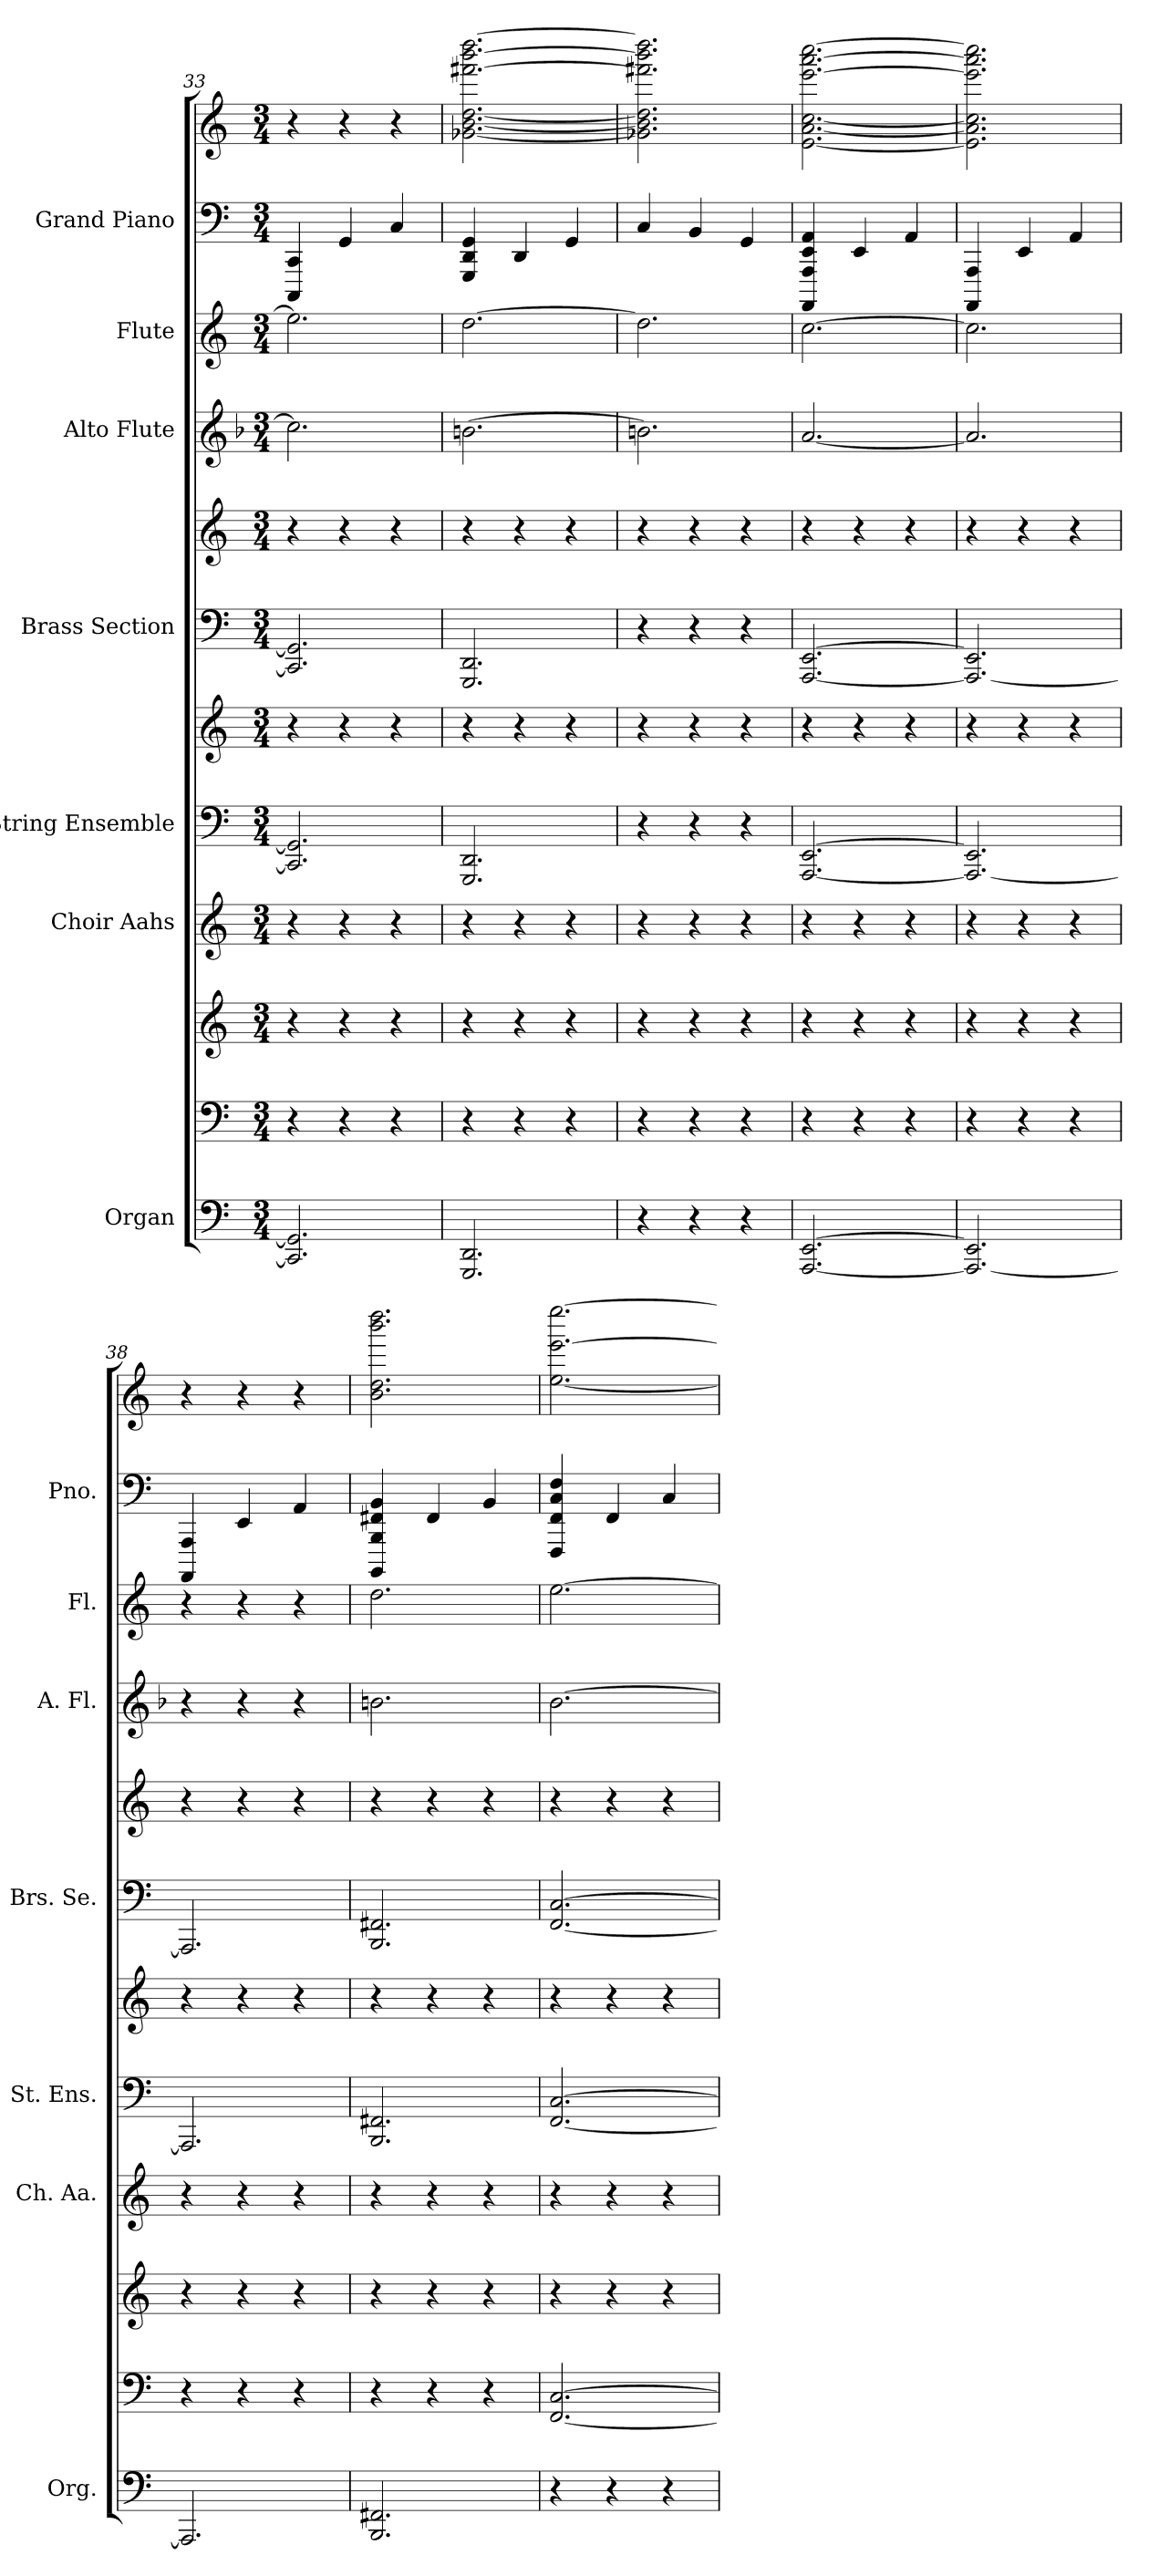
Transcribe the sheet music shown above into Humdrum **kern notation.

**kern	**kern	**kern	**kern	**kern	**kern	**kern	**kern	**kern	**kern	**kern	**kern
*part7	*part7	*part7	*part6	*part5	*part5	*part4	*part4	*part3	*part2	*part1	*part1
*staff12	*staff11	*staff10	*staff9	*staff8	*staff7	*staff6	*staff5	*staff4	*staff3	*staff2	*staff1
*I"Organ	*	*	*I"Choir Aahs	*I"String Ensemble	*	*I"Brass Section	*	*I"Alto Flute	*I"Flute	*I"Grand Piano	*
*I'Org.	*	*	*I'Ch. Aa.	*I'St. Ens.	*	*I'Brs. Se.	*	*I'A. Fl.	*I'Fl.	*I'Pno.	*
*clefF4	*clefF4	*clefG2	*clefG2	*clefF4	*clefG2	*clefF4	*clefG2	*clefG2	*clefG2	*clefF4	*clefG2
*	*	*	*	*	*	*	*	*ITrd3c5	*	*	*
*k[]	*k[]	*k[]	*k[]	*k[]	*k[]	*k[]	*k[]	*k[]	*k[]	*k[]	*k[]
*M3/4	*M3/4	*M3/4	*M3/4	*M3/4	*M3/4	*M3/4	*M3/4	*M3/4	*M3/4	*M3/4	*M3/4
=33	=33	=33	=33	=33	=33	=33	=33	=33	=33	=33	=33
2.CC] 2.GG]	4r	4r	4r	2.CC] 2.GG]	4r	2.CC] 2.GG]	4r	2.g]	2.ee]	4CC 4CCC	4r
.	4r	4r	4r	.	4r	.	4r	.	.	4GG	4r
.	4r	4r	4r	.	4r	.	4r	.	.	4C	4r
=34	=34	=34	=34	=34	=34	=34	=34	=34	=34	=34	=34
2.GGG 2.DD	4r	4r	4r	2.GGG 2.DD	4r	2.GGG 2.DD	4r	[2.f#X	[2.dd	4GGG 4GG 4DD	[2.dd [2.b [2.g-X [2.fff#X [2.bbb [2.dddd
.	4r	4r	4r	.	4r	.	4r	.	.	4DD	.
.	4r	4r	4r	.	4r	.	4r	.	.	4GG	.
=35	=35	=35	=35	=35	=35	=35	=35	=35	=35	=35	=35
4r	4r	4r	4r	4r	4r	4r	4r	2.f#X]	2.dd]	4C	2.dd] 2.b] 2.g-X] 2.fff#X] 2.bbb] 2.dddd]
4r	4r	4r	4r	4r	4r	4r	4r	.	.	4BB	.
4r	4r	4r	4r	4r	4r	4r	4r	.	.	4GG	.
=36	=36	=36	=36	=36	=36	=36	=36	=36	=36	=36	=36
[2.AAA [2.EE	4r	4r	4r	[2.AAA [2.EE	4r	[2.AAA [2.EE	4r	[2.e	[2.cc	4AA 4EE 4AAA 4AAAA	[2.cc [2.a [2.e [2.eee [2.aaa [2.cccc
.	4r	4r	4r	.	4r	.	4r	.	.	4EE	.
.	4r	4r	4r	.	4r	.	4r	.	.	4AA	.
=37	=37	=37	=37	=37	=37	=37	=37	=37	=37	=37	=37
2.AAA_ 2.EE]	4r	4r	4r	2.AAA_ 2.EE]	4r	2.AAA_ 2.EE]	4r	2.e]	2.cc]	4AAA 4AAAA	2.a] 2.cc] 2.e] 2.eee] 2.aaa] 2.cccc]
.	4r	4r	4r	.	4r	.	4r	.	.	4EE	.
.	4r	4r	4r	.	4r	.	4r	.	.	4AA	.
=38	=38	=38	=38	=38	=38	=38	=38	=38	=38	=38	=38
2.AAA]	4r	4r	4r	2.AAA]	4r	2.AAA]	4r	4r	4r	4AAA 4AAAA	4r
.	4r	4r	4r	.	4r	.	4r	4r	4r	4EE	4r
.	4r	4r	4r	.	4r	.	4r	4r	4r	4AA	4r
=39	=39	=39	=39	=39	=39	=39	=39	=39	=39	=39	=39
2.BBB 2.FF#X	4r	4r	4r	2.BBB 2.FF#X	4r	2.BBB 2.FF#X	4r	2.f#X	2.dd	4BBB 4FF#X 4BB 4BBBB	2.b 2.dd 2.bbb 2.dddd
.	4r	4r	4r	.	4r	.	4r	.	.	4FF#	.
.	4r	4r	4r	.	4r	.	4r	.	.	4BB	.
=40	=40	=40	=40	=40	=40	=40	=40	=40	=40	=40	=40
4r	[2.FF [2.C	4r	4r	[2.FF [2.C	4r	[2.FF [2.C	4r	[2.f	[2.ee	4FF 4C 4F 4FFF	[2.ee [2.eeee [2.eee
4r	.	4r	4r	.	4r	.	4r	.	.	4FF	.
4r	.	4r	4r	.	4r	.	4r	.	.	4C	.
=	=	=	=	=	=	=	=	=	=	=	=
*-	*-	*-	*-	*-	*-	*-	*-	*-	*-	*-	*-
